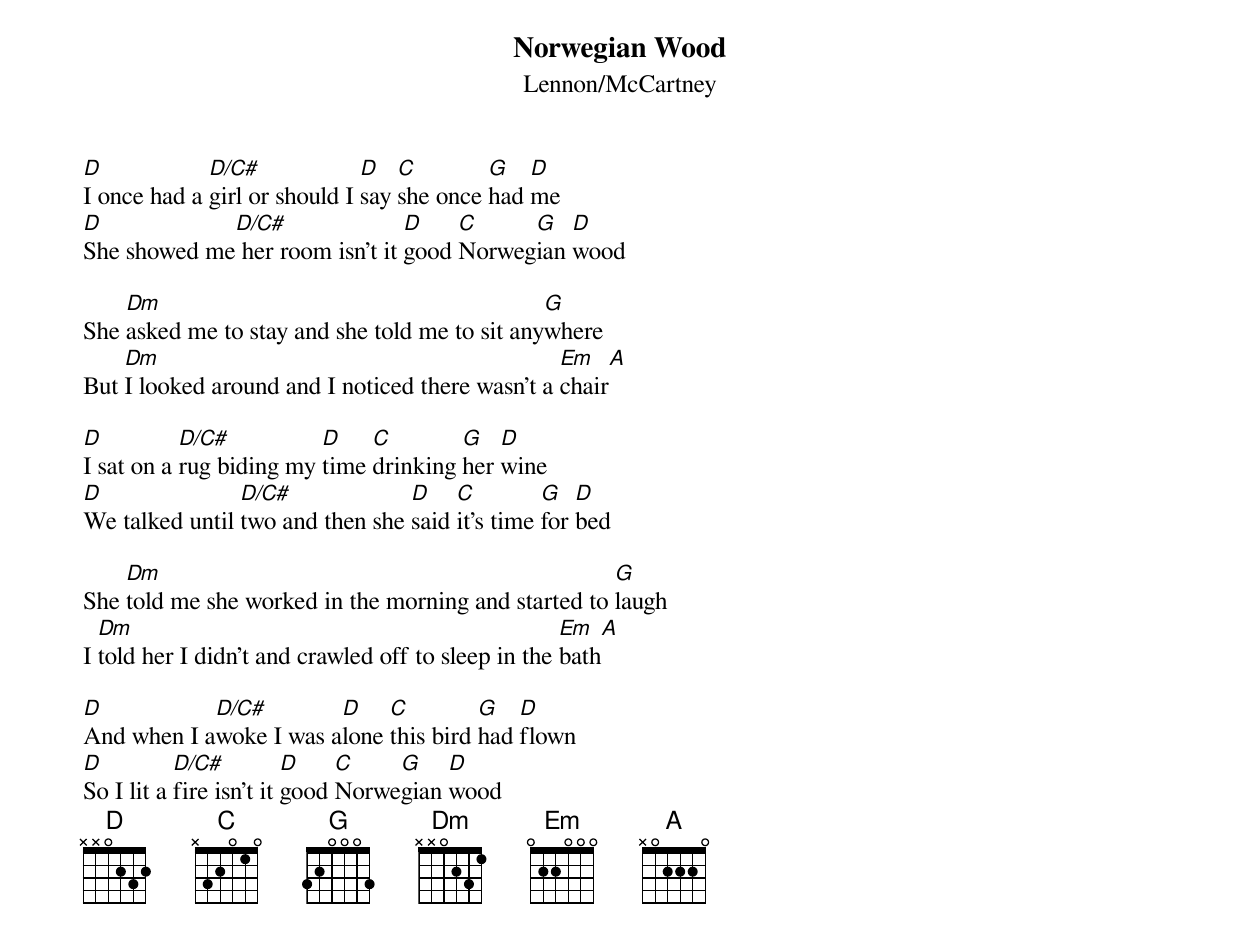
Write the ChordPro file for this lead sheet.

{t:Norwegian Wood}
{st:Lennon/McCartney}

[D]I once had a [D/C#]girl or should I [D]say [C]she once [G]had [D]me
[D]She showed me[D/C#] her room isn't it [D]good [C]Norweg[G]ian [D]wood

She [Dm]asked me to stay and she told me to sit any[G]where
But [Dm]I looked around and I noticed there wasn't a [Em]chair[A]

[D]I sat on a [D/C#]rug biding my [D]time [C]drinking [G]her [D]wine
[D]We talked until [D/C#]two and then she [D]said [C]it's time [G]for [D]bed

She [Dm]told me she worked in the morning and started to [G]laugh
I [Dm]told her I didn't and crawled off to sleep in the [Em]bath[A]

[D]And when I a[D/C#]woke I was a[D]lone [C]this bird [G]had [D]flown
[D]So I lit a [D/C#]fire isn't it [D]good [C]Norwe[G]gian [D]wood
